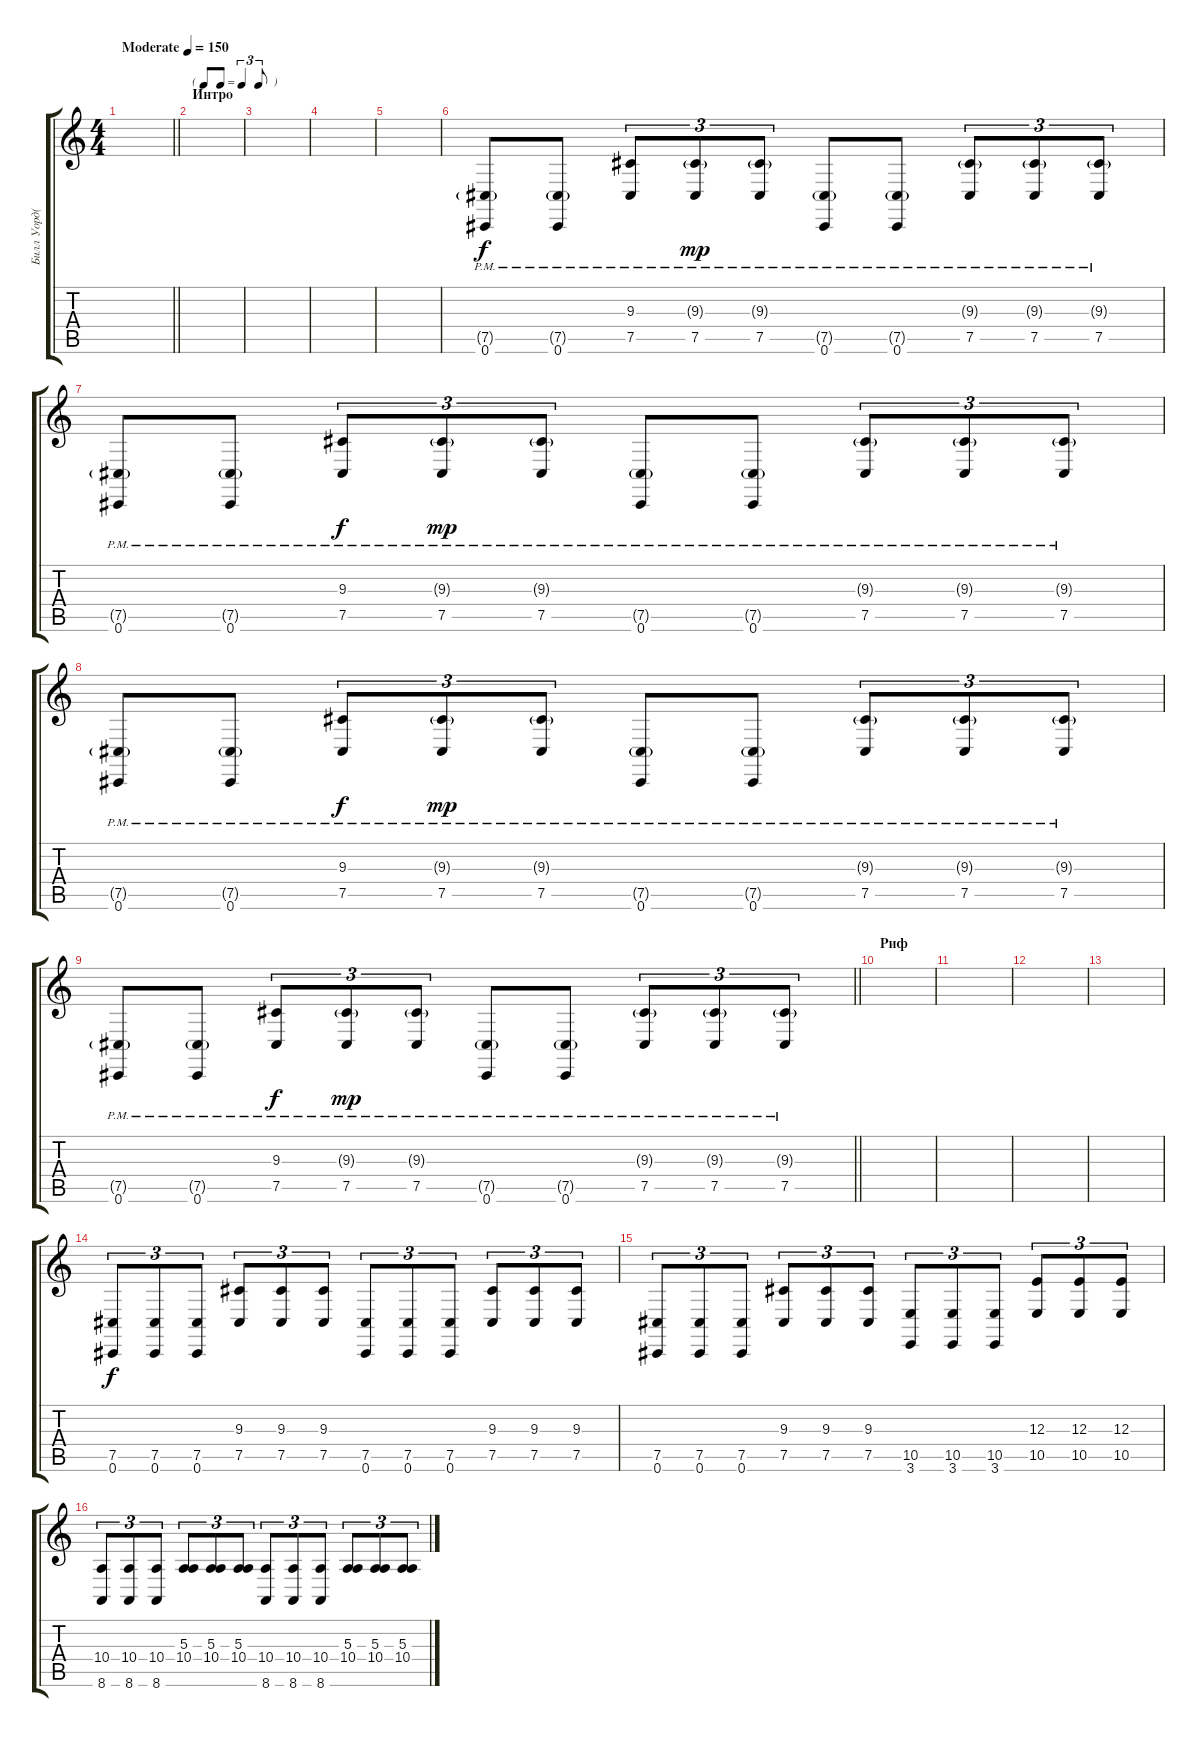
\track ("Билл Уорд(Тома)" "Билл Уорд(") {instrument melodictom}
\staff {score tabs}
\tuning (Db4 Ab3 E3 B2 Gb2 Db2) {hide}
\ts (4 4)
\tempo (150 "Moderate")
\clef g2
\barLineRight lightlight
\ks c
|
\tf triplet8th
\section ("" "Интро")
|
|
|
|
(7.5{g pm} 0.6{pm}).8 (7.5{g pm} 0.6{pm}).8 (9.3{pm} 7.5{pm}).8{tu (3 2) dy f} (9.3{g pm} 7.5{pm}).8{tu (3 2) dy mp} (9.3{g pm} 7.5{pm}).8{tu (3 2)} (7.5{g pm} 0.6{pm}).8 (7.5{g pm} 0.6{pm}).8 (9.3{g pm} 7.5{pm}).8{tu (3 2)} (9.3{g pm} 7.5{pm}).8{tu (3 2)} (9.3{g pm} 7.5{pm}).8{tu (3 2)} |
(7.5{g pm} 0.6{pm}).8 (7.5{g pm} 0.6{pm}).8 (9.3{pm} 7.5{pm}).8{tu (3 2) dy f} (9.3{g pm} 7.5{pm}).8{tu (3 2) dy mp} (9.3{g pm} 7.5{pm}).8{tu (3 2)} (7.5{g pm} 0.6{pm}).8 (7.5{g pm} 0.6{pm}).8 (9.3{g pm} 7.5{pm}).8{tu (3 2)} (9.3{g pm} 7.5{pm}).8{tu (3 2)} (9.3{g pm} 7.5{pm}).8{tu (3 2)} |
(7.5{g pm} 0.6{pm}).8 (7.5{g pm} 0.6{pm}).8 (9.3{pm} 7.5{pm}).8{tu (3 2) dy f} (9.3{g pm} 7.5{pm}).8{tu (3 2) dy mp} (9.3{g pm} 7.5{pm}).8{tu (3 2)} (7.5{g pm} 0.6{pm}).8 (7.5{g pm} 0.6{pm}).8 (9.3{g pm} 7.5{pm}).8{tu (3 2)} (9.3{g pm} 7.5{pm}).8{tu (3 2)} (9.3{g pm} 7.5{pm}).8{tu (3 2)} |
\barLineRight lightlight
(7.5{g pm} 0.6{pm}).8 (7.5{g pm} 0.6{pm}).8 (9.3{pm} 7.5{pm}).8{tu (3 2) dy f} (9.3{g pm} 7.5{pm}).8{tu (3 2) dy mp} (9.3{g pm} 7.5{pm}).8{tu (3 2)} (7.5{g pm} 0.6{pm}).8 (7.5{g pm} 0.6{pm}).8 (9.3{g pm} 7.5{pm}).8{tu (3 2)} (9.3{g pm} 7.5{pm}).8{tu (3 2)} (9.3{g pm} 7.5{pm}).8{tu (3 2)} |
\section ("" "Риф")
|
|
|
|
(7.5 0.6).8{tu (3 2) dy f} (7.5 0.6).8{tu (3 2)} (7.5 0.6).8{tu (3 2)} (9.3 7.5).8{tu (3 2)} (9.3 7.5).8{tu (3 2)} (9.3 7.5).8{tu (3 2)} (7.5 0.6).8{tu (3 2)} (7.5 0.6).8{tu (3 2)} (7.5 0.6).8{tu (3 2)} (9.3 7.5).8{tu (3 2)} (9.3 7.5).8{tu (3 2)} (9.3 7.5).8{tu (3 2)} |
(7.5 0.6).8{tu (3 2)} (7.5 0.6).8{tu (3 2)} (7.5 0.6).8{tu (3 2)} (9.3 7.5).8{tu (3 2)} (9.3 7.5).8{tu (3 2)} (9.3 7.5).8{tu (3 2)} (10.5 3.6).8{tu (3 2)} (10.5 3.6).8{tu (3 2)} (10.5 3.6).8{tu (3 2)} (12.3 10.5).8{tu (3 2)} (12.3 10.5).8{tu (3 2)} (12.3 10.5).8{tu (3 2)} |
(10.4 8.6).8{tu (3 2)} (10.4 8.6).8{tu (3 2)} (10.4 8.6).8{tu (3 2)} (5.3 10.4).8{tu (3 2)} (5.3 10.4).8{tu (3 2)} (5.3 10.4).8{tu (3 2)} (10.4 8.6).8{tu (3 2)} (10.4 8.6).8{tu (3 2)} (10.4 8.6).8{tu (3 2)} (5.3 10.4).8{tu (3 2)} (5.3 10.4).8{tu (3 2)} (5.3 10.4).8{tu (3 2)}
